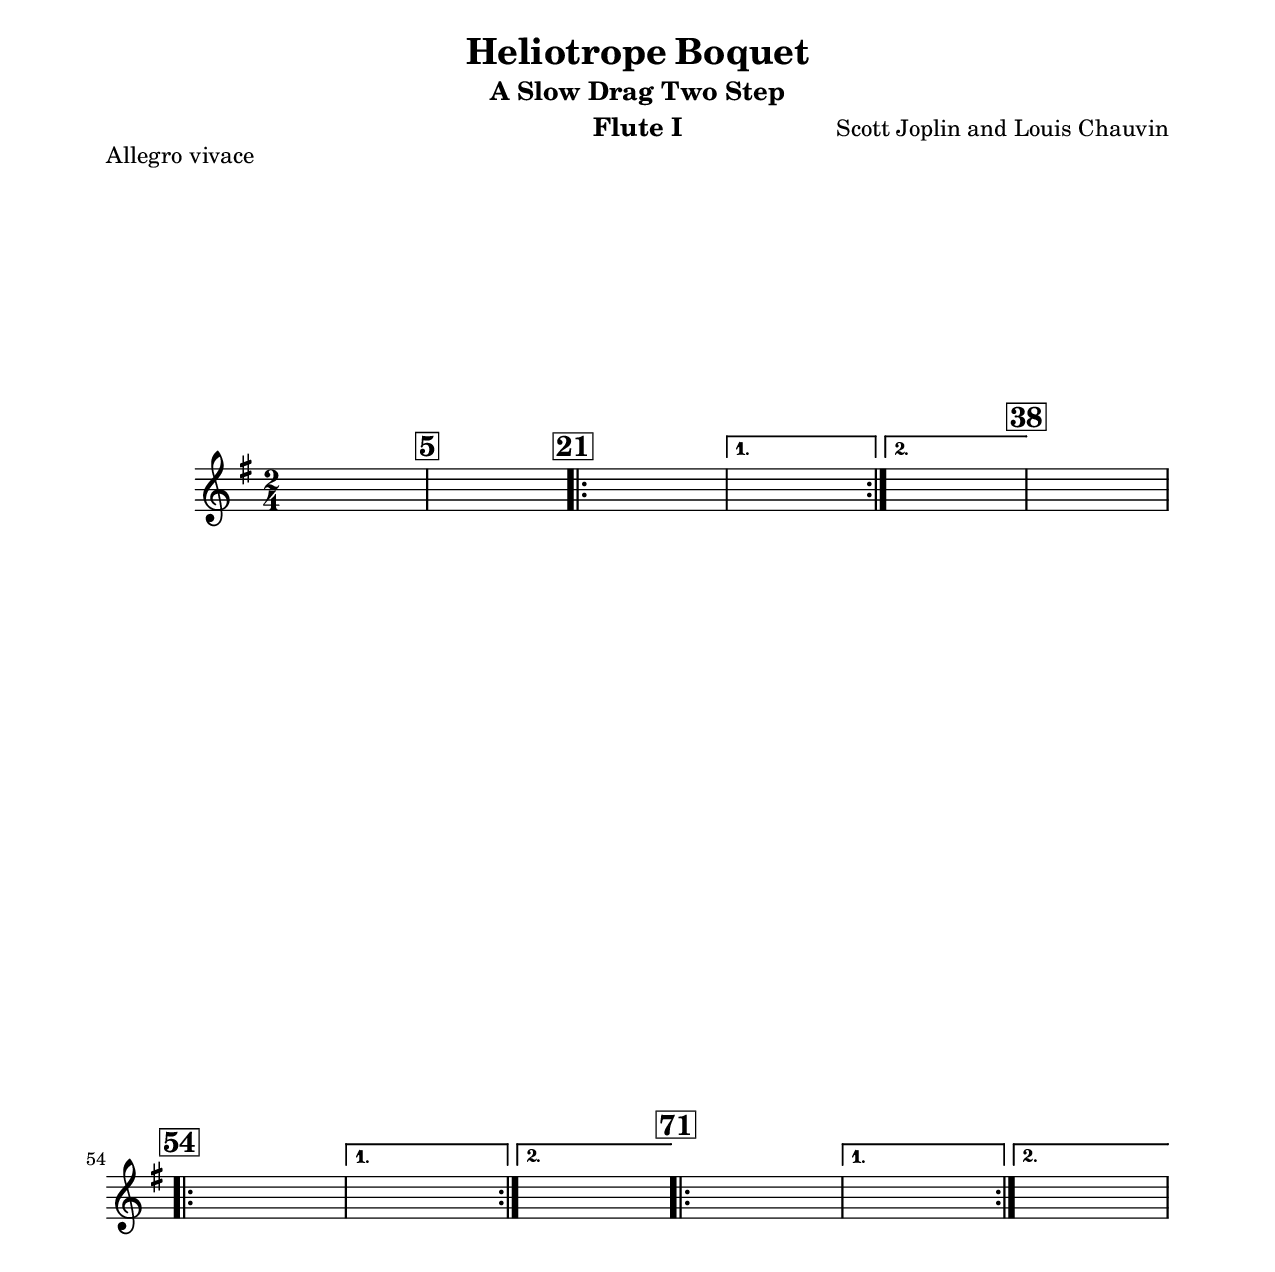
\version "2.22.2"

\include "defs.lyi" 
\version "2.22.2"

\include "defs.lyi"

fluteOneDynamics = 
{
  s2*4 | 
  % 5
  s2*16 |

  \repeat volta 2
  {
    % 21
    s2*15 |
  }
  \alternative
  {
    {
      s2 |
    }
    {
      s2 |
    }
  }

  % 38
  s2*16 |

  \repeat volta 2
  {
    % 54
    s2*15 |
  }
  \alternative
  {
    {
      s2 |
    }
    {
      s2 |
    }
  }

  \repeat volta 2
  {
    % 71
    s2*15 |
  }
  \alternative
  {
    {
      s2 |
    }
    {
      s2 |
    }
  }
}


fluteOneCues = 
{
  \time 2/4
  \key g \major

  s2*87 |
}


fluteOneNotCues = 
{
  \time 2/4
  \key g \major

  s2*87 |
}


fluteOneNotes = 
{
  s2*4 | 
  % 5
  s2*16 |

  \repeat volta 2
  {
    % 21
    s2*15 |
  }
  \alternative
  {
    {
      s2 |
    }
    {
      s2 |
    }
  }

  % 38
  s2*16 |

  \repeat volta 2
  {
    % 54
    s2*15 |
  }
  \alternative
  {
    {
      s2 |
    }
    {
      s2 |
    }
  }

  \repeat volta 2
  {
    % 71
    s2*15 |
  }
  \alternative
  {
    {
      s2 |
    }
    {
      s2 |
    }
  }
}


fluteOneScore = \relative c' { << \fluteOneNotes \fluteOneNotCues \fluteOneDynamics >> }
fluteOnePart  = \relative c' { << \fluteOneNotes \fluteOneCues    \fluteOneDynamics >> }
 

instrument = "Flute I"

notes = \fluteOnePart

\include "Part.lyi"
